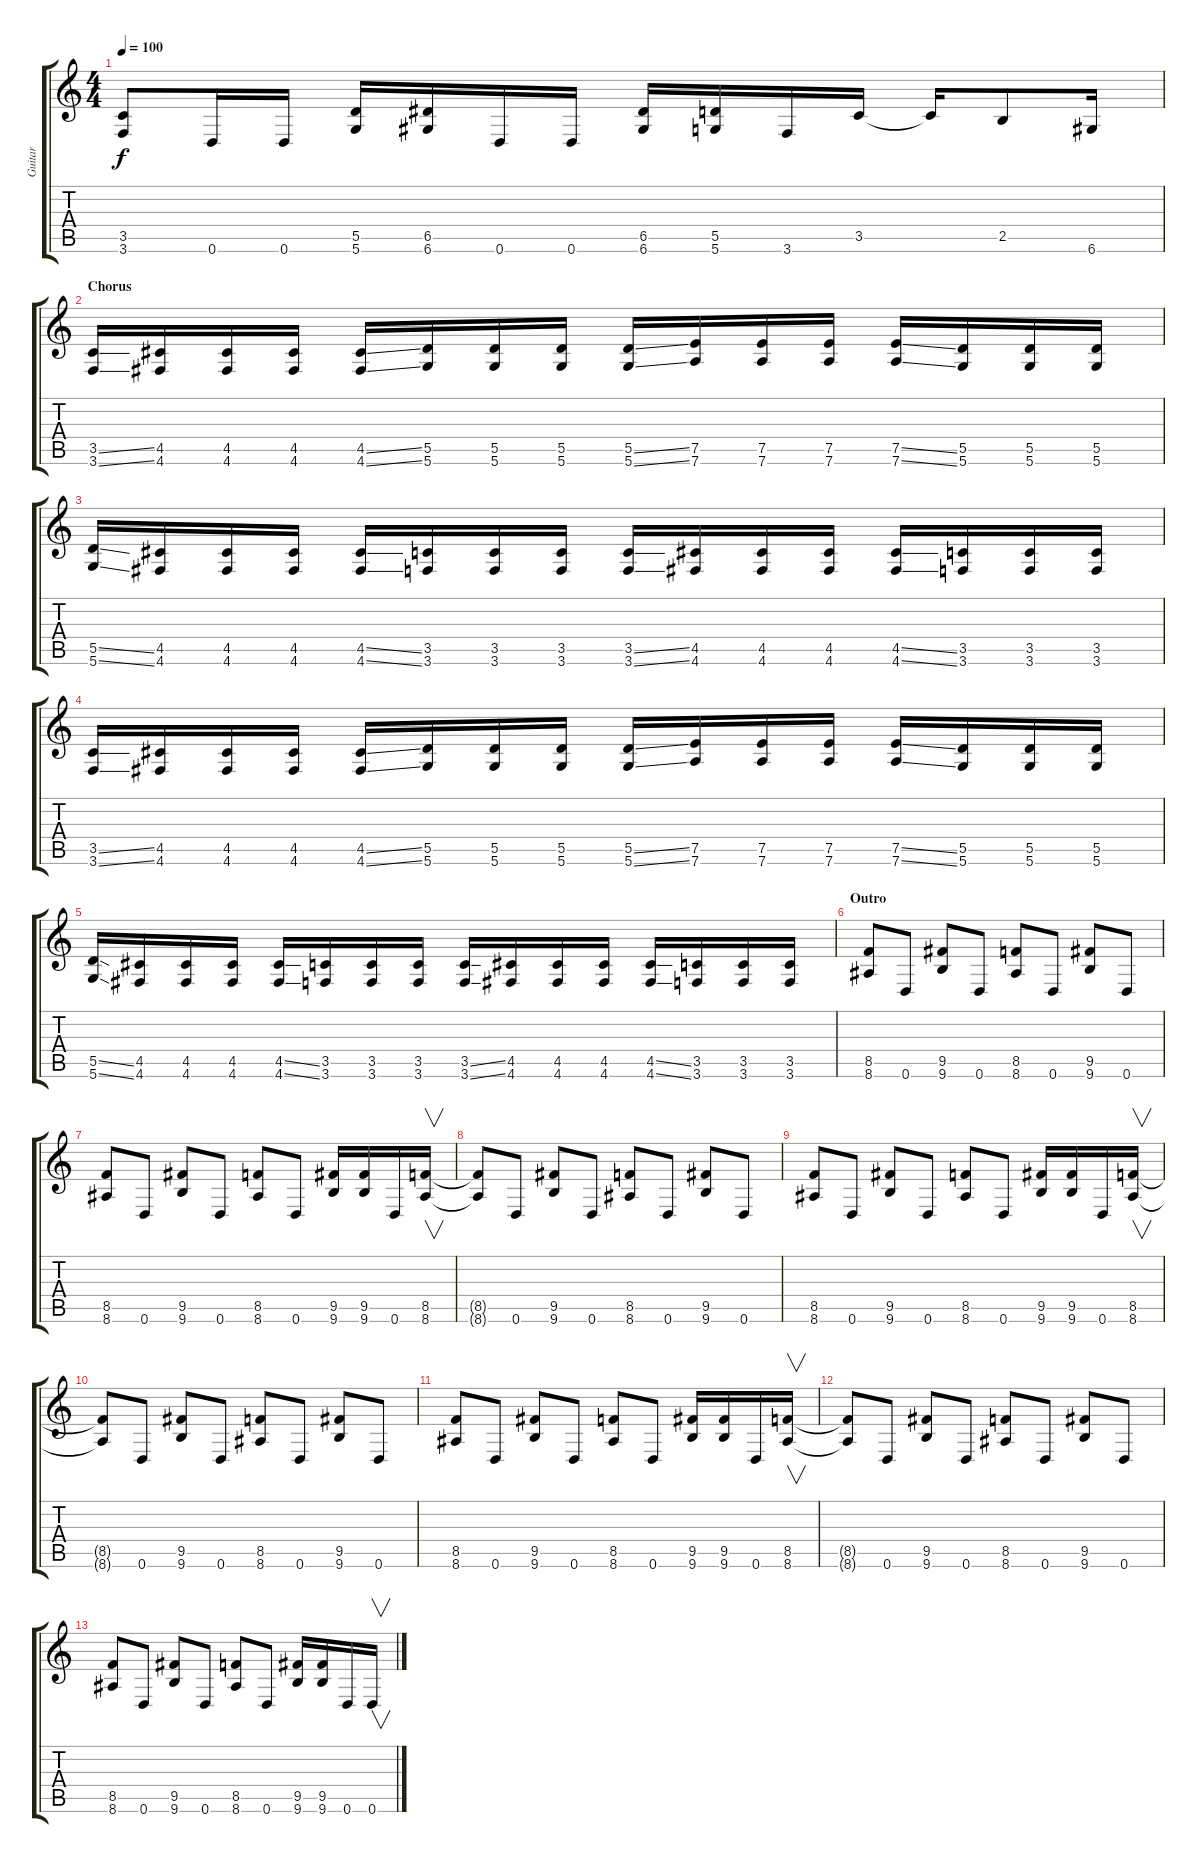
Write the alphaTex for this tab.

\track ("Guitar" "Guitar") {instrument distortionguitar}
\staff {score tabs}
\tuning (E4 B3 G3 D3 A2 D2) {hide}
\ts (4 4)
\tempo 100
\clef g2
\ks c
(3.5 3.6).8{dy f} 0.6.16 0.6.16 (5.5 5.6).16 (6.5 6.6).16 0.6.16 0.6.16 (6.5 6.6).16 (5.5 5.6).16 3.6.16 3.5.16 3.5{t}.16 2.5.8 6.6.16 |
\section ("" "Chorus")
(3.5{ss} 3.6{ss}).16 (4.5 4.6).16 (4.5 4.6).16 (4.5 4.6).16 (4.5{ss} 4.6{ss}).16 (5.5 5.6).16 (5.5 5.6).16 (5.5 5.6).16 (5.5{ss} 5.6{ss}).16 (7.5 7.6).16 (7.5 7.6).16 (7.5 7.6).16 (7.5{ss} 7.6{ss}).16 (5.5 5.6).16 (5.5 5.6).16 (5.5 5.6).16 |
(5.5{ss} 5.6{ss}).16 (4.5 4.6).16 (4.5 4.6).16 (4.5 4.6).16 (4.5{ss} 4.6{ss}).16 (3.5 3.6).16 (3.5 3.6).16 (3.5 3.6).16 (3.5{ss} 3.6{ss}).16 (4.5 4.6).16 (4.5 4.6).16 (4.5 4.6).16 (4.5{ss} 4.6{ss}).16 (3.5 3.6).16 (3.5 3.6).16 (3.5 3.6).16 |
(3.5{ss} 3.6{ss}).16 (4.5 4.6).16 (4.5 4.6).16 (4.5 4.6).16 (4.5{ss} 4.6{ss}).16 (5.5 5.6).16 (5.5 5.6).16 (5.5 5.6).16 (5.5{ss} 5.6{ss}).16 (7.5 7.6).16 (7.5 7.6).16 (7.5 7.6).16 (7.5{ss} 7.6{ss}).16 (5.5 5.6).16 (5.5 5.6).16 (5.5 5.6).16 |
(5.5{ss} 5.6{ss}).16 (4.5 4.6).16 (4.5 4.6).16 (4.5 4.6).16 (4.5{ss} 4.6{ss}).16 (3.5 3.6).16 (3.5 3.6).16 (3.5 3.6).16 (3.5{ss} 3.6{ss}).16 (4.5 4.6).16 (4.5 4.6).16 (4.5 4.6).16 (4.5{ss} 4.6{ss}).16 (3.5 3.6).16 (3.5 3.6).16 (3.5 3.6).16 |
\section ("" "Outro")
(8.5 8.6).8 0.6.8 (9.5 9.6).8 0.6.8 (8.5 8.6).8 0.6.8 (9.5 9.6).8 0.6.8 |
(8.5 8.6).8 0.6.8 (9.5 9.6).8 0.6.8 (8.5 8.6).8 0.6.8 (9.5 9.6).16 (9.5 9.6).16 0.6.16 (8.5 8.6).16{v} |
(8.5{t} 8.6{t}).8 0.6.8 (9.5 9.6).8 0.6.8 (8.5 8.6).8 0.6.8 (9.5 9.6).8 0.6.8 |
(8.5 8.6).8 0.6.8 (9.5 9.6).8 0.6.8 (8.5 8.6).8 0.6.8 (9.5 9.6).16 (9.5 9.6).16 0.6.16 (8.5 8.6).16{v} |
(8.5{t} 8.6{t}).8 0.6.8 (9.5 9.6).8 0.6.8 (8.5 8.6).8 0.6.8 (9.5 9.6).8 0.6.8 |
(8.5 8.6).8 0.6.8 (9.5 9.6).8 0.6.8 (8.5 8.6).8 0.6.8 (9.5 9.6).16 (9.5 9.6).16 0.6.16 (8.5 8.6).16{v} |
(8.5{t} 8.6{t}).8 0.6.8 (9.5 9.6).8 0.6.8 (8.5 8.6).8 0.6.8 (9.5 9.6).8 0.6.8 |
(8.5 8.6).8 0.6.8 (9.5 9.6).8 0.6.8 (8.5 8.6).8 0.6.8 (9.5 9.6).16 (9.5 9.6).16 0.6.16 0.6.16{v}
